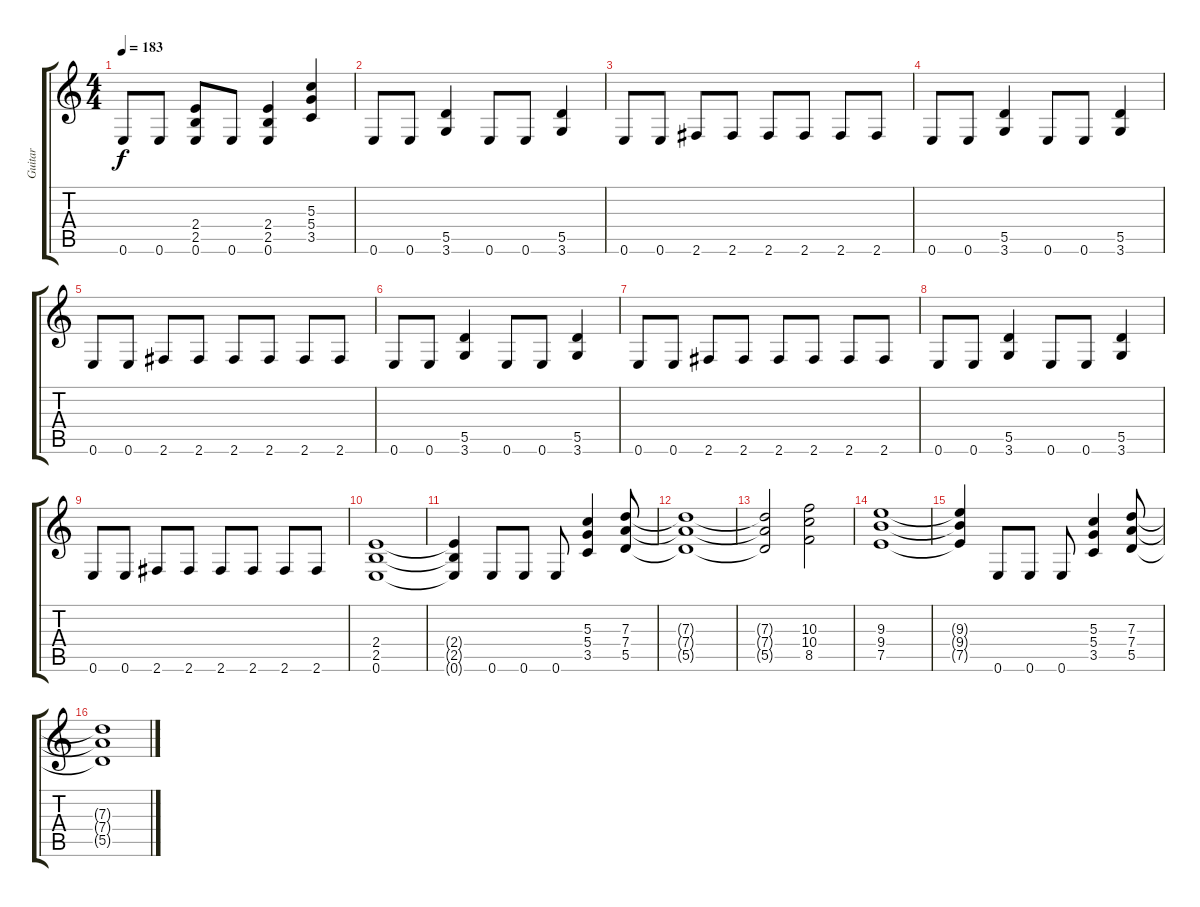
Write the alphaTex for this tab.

\track ("Guitar" "Guitar") {instrument distortionguitar}
\staff {score tabs}
\tuning (E4 B3 G3 D3 A2 E2) {hide}
\ts (4 4)
\tempo 183
\clef g2
\ks c
0.6.8{dy f} 0.6.8 (2.4 2.5 0.6).8 0.6.8 (2.4 2.5 0.6).4 (5.3 5.4 3.5).4 |
0.6.8 0.6.8 (5.5 3.6).4 0.6.8 0.6.8 (5.5 3.6).4 |
0.6.8 0.6.8 2.6.8 2.6.8 2.6.8 2.6.8 2.6.8 2.6.8 |
0.6.8 0.6.8 (5.5 3.6).4 0.6.8 0.6.8 (5.5 3.6).4 |
0.6.8 0.6.8 2.6.8 2.6.8 2.6.8 2.6.8 2.6.8 2.6.8 |
0.6.8 0.6.8 (5.5 3.6).4 0.6.8 0.6.8 (5.5 3.6).4 |
0.6.8 0.6.8 2.6.8 2.6.8 2.6.8 2.6.8 2.6.8 2.6.8 |
0.6.8 0.6.8 (5.5 3.6).4 0.6.8 0.6.8 (5.5 3.6).4 |
0.6.8 0.6.8 2.6.8 2.6.8 2.6.8 2.6.8 2.6.8 2.6.8 |
(2.4 2.5 0.6).1 |
(2.4{t} 2.5{t} 0.6{t}).4 0.6.8 0.6.8 0.6.8 (5.3 5.4 3.5).4 (7.3 7.4 5.5).8 |
(7.3{t} 7.4{t} 5.5{t}).1 |
(7.3{t} 7.4{t} 5.5{t}).2 (10.3 10.4 8.5).2 |
(9.3 9.4 7.5).1 |
(9.3{t} 9.4{t} 7.5{t}).4 0.6.8 0.6.8 0.6.8 (5.3 5.4 3.5).4 (7.3 7.4 5.5).8 |
(7.3{t} 7.4{t} 5.5{t}).1
